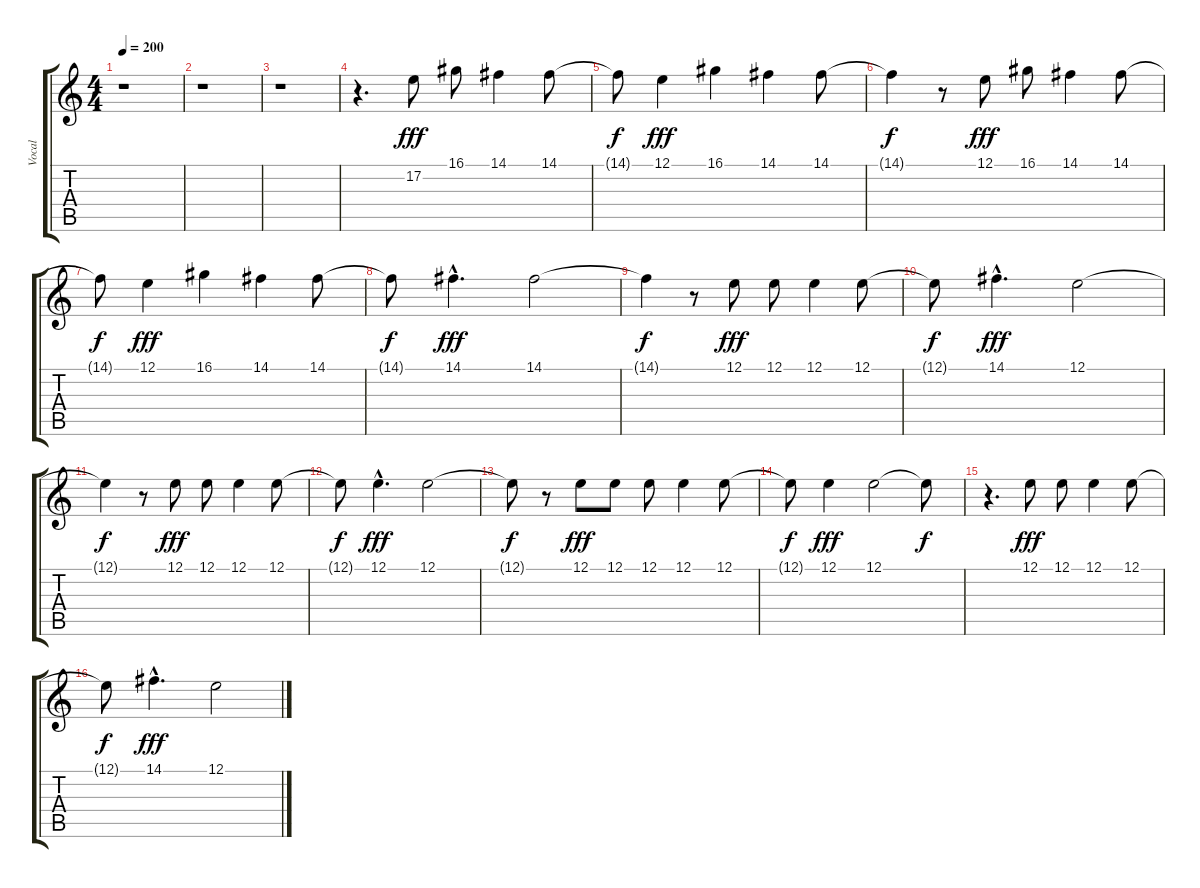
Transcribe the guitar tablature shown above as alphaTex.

\track ("Vocal" "Vocal") {instrument synthvoice}
\staff {score tabs}
\tuning (E4 B3 G3 D3 A2 E2) {hide}
\ts (4 4)
\tempo 200
\clef g2
\ks c
r.1{dy fff instrument synthvoice} |
r.1 |
r.1 |
r.4{d} 17.2.8 16.1.8 14.1.4 14.1.8 |
14.1{t}.8{dy f} 12.1.4{dy fff} 16.1.4 14.1.4 14.1.8 |
14.1{t}.4{dy f} r.8 12.1.8{dy fff} 16.1.8 14.1.4 14.1.8 |
14.1{t}.8{dy f} 12.1.4{dy fff} 16.1.4 14.1.4 14.1.8 |
14.1{t}.8{dy f} 14.1{hac}.4{d dy fff} 14.1.2 |
14.1{t}.4{dy f} r.8 12.1.8{dy fff} 12.1.8 12.1.4 12.1.8 |
12.1{t}.8{dy f} 14.1{hac}.4{d dy fff} 12.1.2 |
12.1{t}.4{dy f} r.8 12.1.8{dy fff} 12.1.8 12.1.4 12.1.8 |
12.1{t}.8{dy f} 12.1{hac}.4{d dy fff} 12.1.2 |
12.1{t}.8{dy f} r.8 12.1.8{dy fff} 12.1.8 12.1.8 12.1.4 12.1.8 |
12.1{t}.8{dy f} 12.1.4{dy fff} 12.1.2 12.1{t}.8{dy f} |
r.4{d} 12.1.8{dy fff} 12.1.8 12.1.4 12.1.8 |
12.1{t}.8{dy f} 14.1{hac}.4{d dy fff} 12.1.2
